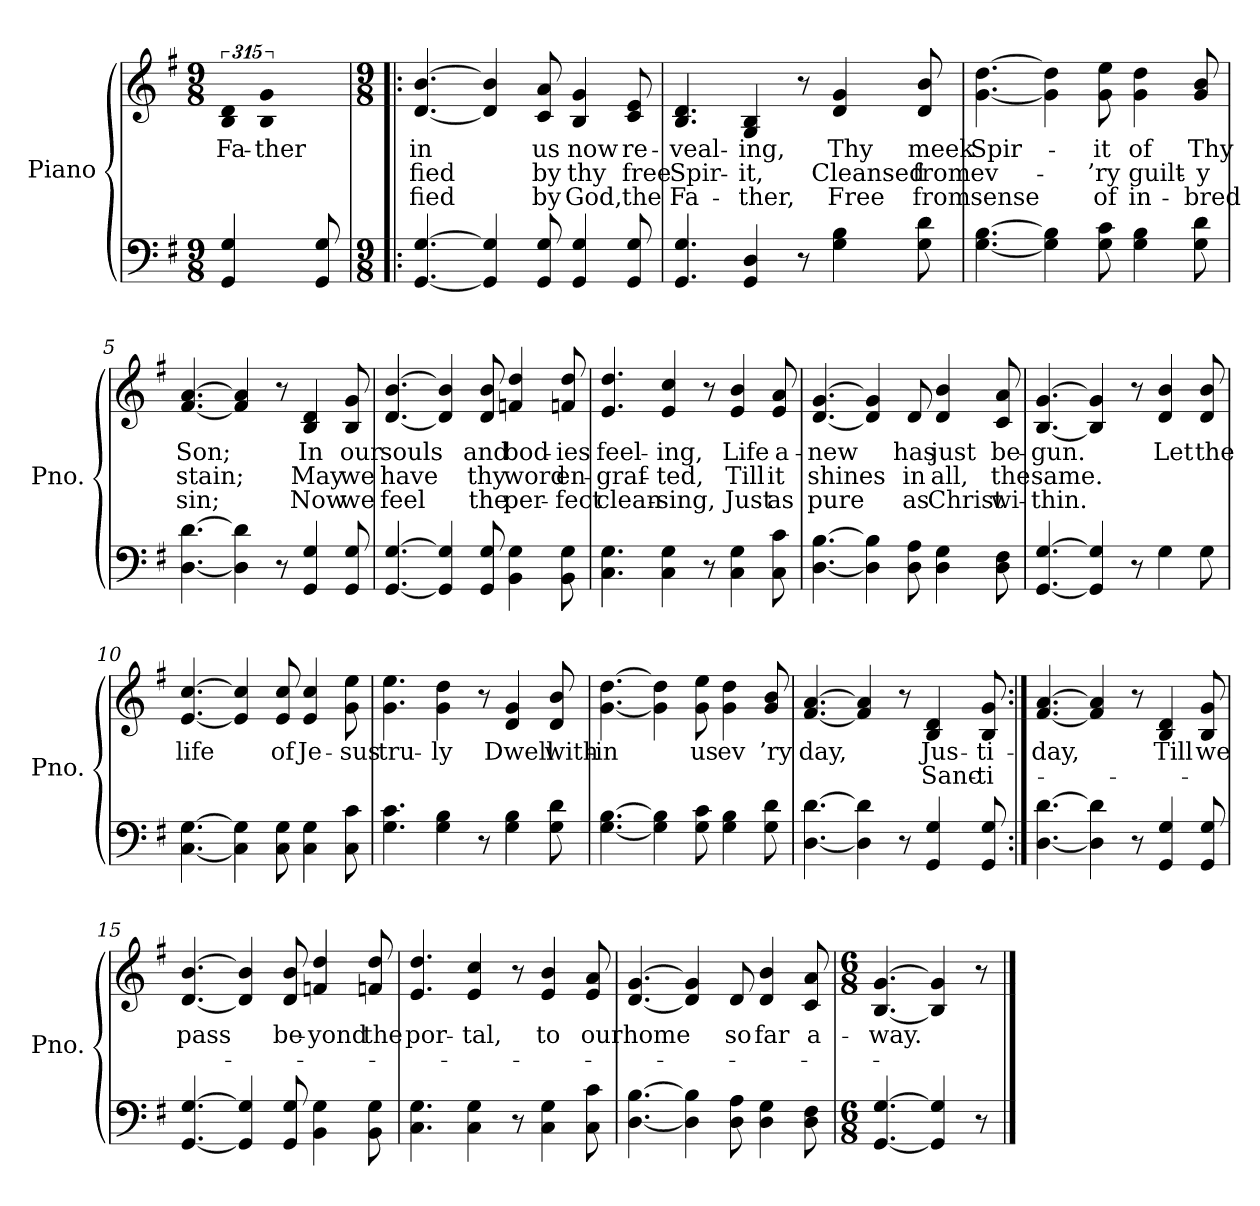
**kern	**kern	**text	**text	**text
*part1	*part1	*part1	*part1	*part1
*staff2	*staff1	*staff1	*staff1	*staff1
*I"Piano	*	*	*	*
*I'Pno.	*	*	*	*
*clefF4	*clefG2	*	*	*
*k[f#]	*k[f#]	*	*	*
*G:	*G:	*	*	*
*M9/8	*M9/8	*	*	*
*MM150	*MM150	*	*	*
=1	=1	=1	=1	=1
!	!LO:N:vis=4	!LO:LY:color=#000000	!	!
4GG 4G	630B 630d	Fa-	.	.
!	!LO:N:vis=8	!LO:LY:color=#000000	!	!
.	1260B 1260g	-ther	.	.
.	840%313ryy	.	.	.
8GG 8G	.	.	.	.
=2!|:	=2!|:	=2!|:	=2!|:	=2!|:
*M9/8	*M9/8	*	*	*
!	!	!LO:LY:color=#000000	!LO:LY:color=#000000	!LO:LY:color=#000000
[4.GG [4.G	[4.d [4.b	in	fied	fied
4GG] 4G]	4d] 4b]	.	.	.
!	!	!LO:LY:color=#000000	!LO:LY:color=#000000	!LO:LY:color=#000000
8GG 8G	8c 8a	us	by	by
!	!	!LO:LY:color=#000000	!LO:LY:color=#000000	!LO:LY:color=#000000
4GG 4G	4B 4g	now	thy	God,
!	!	!LO:LY:color=#000000	!LO:LY:color=#000000	!LO:LY:color=#000000
8GG 8G	8c 8e	re-	free	the
=3	=3	=3	=3	=3
!	!	!LO:LY:color=#000000	!LO:LY:color=#000000	!LO:LY:color=#000000
4.GG 4.G	4.B 4.d	-veal-	Spir-	Fa-
!	!	!LO:LY:color=#000000	!LO:LY:color=#000000	!LO:LY:color=#000000
4GG 4D	4G 4B	-ing,	-it,	-ther,
8r	8r	.	.	.
!	!	!LO:LY:color=#000000	!LO:LY:color=#000000	!LO:LY:color=#000000
4G 4B	4d 4g	Thy	Cleansed	Free
!	!	!LO:LY:color=#000000	!LO:LY:color=#000000	!LO:LY:color=#000000
8G 8d	8d 8b	meek	from	from
=4	=4	=4	=4	=4
!	!	!LO:LY:color=#000000	!LO:LY:color=#000000	!LO:LY:color=#000000
[4.G [4.B	[4.g [4.dd	Spir-	ev-	sense
4G] 4B]	4g] 4dd]	.	.	.
!	!	!LO:LY:color=#000000	!LO:LY:color=#000000	!LO:LY:color=#000000
8G 8c	8g 8ee	it	’ry	of
!	!	!LO:LY:color=#000000	!LO:LY:color=#000000	!LO:LY:color=#000000
4G 4B	4g 4dd	of	guilt-	in-
!	!	!LO:LY:color=#000000	!LO:LY:color=#000000	!LO:LY:color=#000000
8G 8d	8g 8b	Thy	-y	-bred
=5	=5	=5	=5	=5
!	!	!LO:LY:color=#000000	!LO:LY:color=#000000	!LO:LY:color=#000000
[4.D [4.d	[4.f# [4.a	Son;	stain;	sin;
4D] 4d]	4f#] 4a]	.	.	.
8r	8r	.	.	.
!	!	!LO:LY:color=#000000	!LO:LY:color=#000000	!LO:LY:color=#000000
4GG 4G	4B 4d	In	May	Now
!	!	!LO:LY:color=#000000	!LO:LY:color=#000000	!LO:LY:color=#000000
8GG 8G	8B 8g	our	we	we
=6	=6	=6	=6	=6
!	!	!LO:LY:color=#000000	!LO:LY:color=#000000	!LO:LY:color=#000000
[4.GG [4.G	[4.d [4.b	souls	have	feel
4GG] 4G]	4d] 4b]	.	.	.
!	!	!LO:LY:color=#000000	!LO:LY:color=#000000	!LO:LY:color=#000000
8GG 8G	8d 8b	and	thy	the
!	!	!LO:LY:color=#000000	!LO:LY:color=#000000	!LO:LY:color=#000000
4BB 4G	4fn 4dd	bod-	word	per-
!	!	!LO:LY:color=#000000	!LO:LY:color=#000000	!LO:LY:color=#000000
8BB 8G	8fn 8dd	-ies	en-	-fect
=7	=7	=7	=7	=7
!	!	!LO:LY:color=#000000	!LO:LY:color=#000000	!LO:LY:color=#000000
4.C 4.G	4.e 4.dd	feel-	-graf-	clean-
!	!	!LO:LY:color=#000000	!LO:LY:color=#000000	!LO:LY:color=#000000
4C 4G	4e 4cc	-ing,	-ted,	-sing,
8r	8r	.	.	.
!	!	!LO:LY:color=#000000	!LO:LY:color=#000000	!LO:LY:color=#000000
4C 4G	4e 4b	Life	Till	Just
!	!	!LO:LY:color=#000000	!LO:LY:color=#000000	!LO:LY:color=#000000
8C 8c	8e 8a	a-	it	as
=8	=8	=8	=8	=8
!	!	!LO:LY:color=#000000	!LO:LY:color=#000000	!LO:LY:color=#000000
[4.D [4.B	[4.d [4.g	-new	shines	pure
4D] 4B]	4d] 4g]	.	.	.
!	!	!LO:LY:color=#000000	!LO:LY:color=#000000	!LO:LY:color=#000000
8D 8A	8d	has	in	as
!	!	!LO:LY:color=#000000	!LO:LY:color=#000000	!LO:LY:color=#000000
4D 4G	4d 4b	just	all,	Christ
!	!	!LO:LY:color=#000000	!LO:LY:color=#000000	!LO:LY:color=#000000
8D 8F#	8c 8a	be-	the	wi-
=9	=9	=9	=9	=9
!	!	!LO:LY:color=#000000	!LO:LY:color=#000000	!LO:LY:color=#000000
[4.GG [4.G	[4.B [4.g	-gun.	same.	-thin.
4GG] 4G]	4B] 4g]	.	.	.
8r	8r	.	.	.
!	!	!LO:LY:color=#000000	!	!
4G	4d 4b	Let	.	.
!	!	!LO:LY:color=#000000	!	!
8G	8d 8b	the	.	.
=10	=10	=10	=10	=10
!	!	!LO:LY:color=#000000	!	!
[4.C [4.G	[4.e [4.cc	life	.	.
4C] 4G]	4e] 4cc]	.	.	.
!	!	!LO:LY:color=#000000	!	!
8C 8G	8e 8cc	of	.	.
!	!	!LO:LY:color=#000000	!	!
4C 4G	4e 4cc	Je-	.	.
!	!	!LO:LY:color=#000000	!	!
8C 8c	8g 8ee	-sus	.	.
=11	=11	=11	=11	=11
!	!	!LO:LY:color=#000000	!	!
4.G 4.c	4.g 4.ee	tru-	.	.
!	!	!LO:LY:color=#000000	!	!
4G 4B	4g 4dd	-ly	.	.
8r	8r	.	.	.
!	!	!LO:LY:color=#000000	!	!
4G 4B	4d 4g	Dwell	.	.
!	!	!LO:LY:color=#000000	!	!
8G 8d	8d 8b	with-	.	.
=12	=12	=12	=12	=12
!	!	!LO:LY:color=#000000	!	!
[4.G [4.B	[4.g [4.dd	-in	.	.
4G] 4B]	4g] 4dd]	.	.	.
!	!	!LO:LY:color=#000000	!	!
8G 8c	8g 8ee	us	.	.
!	!	!LO:LY:color=#000000	!	!
4G 4B	4g 4dd	ev	.	.
!	!	!LO:LY:color=#000000	!	!
8G 8d	8g 8b	’ry	.	.
=13	=13	=13	=13	=13
!	!	!LO:LY:color=#000000	!	!
[4.D [4.d	[4.f# [4.a	day,	.	.
4D] 4d]	4f#] 4a]	.	.	.
8r	8r	.	.	.
!	!	!LO:LY:color=#000000	!LO:LY:color=#000000	!
4GG 4G	4B 4d	Jus-	Sanc-	.
!	!	!LO:LY:color=#000000	!LO:LY:color=#000000	!
8GG 8G	8B 8g	-ti-	-ti-	.
=14:|!	=14:|!	=14:|!	=14:|!	=14:|!
!	!	!LO:LY:color=#000000	!	!
[4.D [4.d	[4.f# [4.a	-day,	.	.
4D] 4d]	4f#] 4a]	.	.	.
8r	8r	.	.	.
!	!	!LO:LY:color=#000000	!	!
4GG 4G	4B 4d	Till	.	.
!	!	!LO:LY:color=#000000	!	!
8GG 8G	8B 8g	we	.	.
=15	=15	=15	=15	=15
!	!	!LO:LY:color=#000000	!	!
[4.GG [4.G	[4.d [4.b	pass	.	.
4GG] 4G]	4d] 4b]	.	.	.
!	!	!LO:LY:color=#000000	!	!
8GG 8G	8d 8b	be-	.	.
!	!	!LO:LY:color=#000000	!	!
4BB 4G	4fn 4dd	-yond	.	.
!	!	!LO:LY:color=#000000	!	!
8BB 8G	8fn 8dd	the	.	.
=16	=16	=16	=16	=16
!	!	!LO:LY:color=#000000	!	!
4.C 4.G	4.e 4.dd	por-	.	.
!	!	!LO:LY:color=#000000	!	!
4C 4G	4e 4cc	-tal,	.	.
8r	8r	.	.	.
!	!	!LO:LY:color=#000000	!	!
4C 4G	4e 4b	to	.	.
!	!	!LO:LY:color=#000000	!	!
8C 8c	8e 8a	our	.	.
=17	=17	=17	=17	=17
!	!	!LO:LY:color=#000000	!	!
[4.D [4.B	[4.d [4.g	home	.	.
4D] 4B]	4d] 4g]	.	.	.
!	!	!LO:LY:color=#000000	!	!
8D 8A	8d	so	.	.
!	!	!LO:LY:color=#000000	!	!
4D 4G	4d 4b	far	.	.
!	!	!LO:LY:color=#000000	!	!
8D 8F#	8c 8a	a-	.	.
=18	=18	=18	=18	=18
*M6/8	*M6/8	*	*	*
!	!	!LO:LY:color=#000000	!	!
[4.GG [4.G	[4.B [4.g	-way.	.	.
4GG] 4G]	4B] 4g]	.	.	.
8r	8r	.	.	.
==	==	==	==	==
*-	*-	*-	*-	*-
